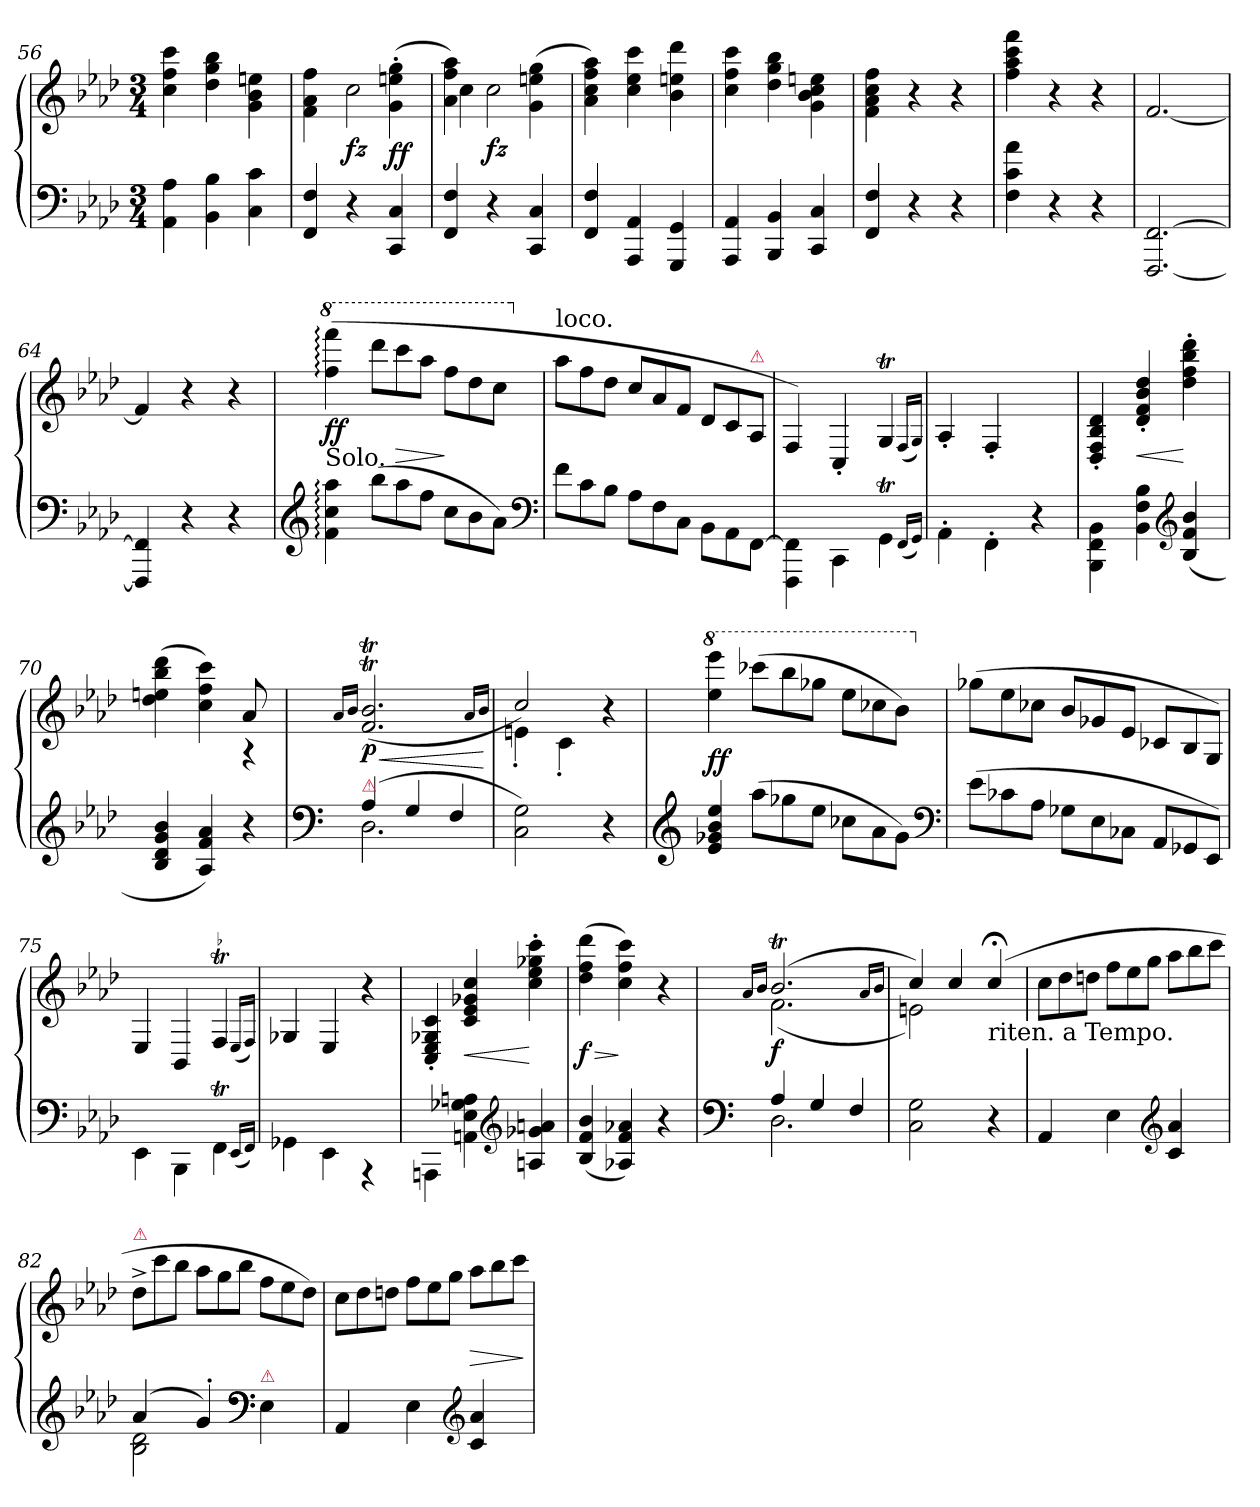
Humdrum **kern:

**kern	**kern	**dynam
*part1	*part1	*part1
*staff2	*staff1	*staff1/2
*clefF4	*clefG2	*
*k[b-e-a-d-]	*k[b-e-a-d-]	*
*M3/4	*M3/4	*
=56	=56	=56
4AA-! 4A-!	4cc! 4ff! 4ccc!	.
4BB-! 4B-!	4dd-! 4gg! 4bb-!	.
4C! 4c!	4g! 4b-! 4een!	.
=57	=57	=57
*	*^	*
4FF! 4F!	4f! 4a-! 4ff!	4ryy	.
4r	4rcccyy	2cc!	fz
4CC! 4C!	(>4g!'>\ 4een!'>\ 4gg!'>\	.	ff
=58	=58	=58	=58
4FF! 4F!	4a-!\ 4ff!\ 4aa-!\)	4cc!	.
4r	4ryy	2cc!	fz
4CC! 4C!	(4g!\ 4een!\ 4gg!\	.	.
*	*v	*v	*
=59	=59	=59
4FF! 4F!	4a-! 4cc! 4ff! 4aa-!)	.
4AAA-! 4AA-!	4cc! 4ee-! 4ccc!	.
4GGG! 4GG!	4b-! 4een! 4ddd-!	.
=60	=60	=60
4AAA-! 4AA-!	4cc! 4ff! 4ccc!	.
4BBB-! 4BB-!	4dd-! 4gg! 4bb-!	.
4CC! 4C!	4g! 4b-! 4cc! 4een!	.
=61	=61	=61
4FF! 4F!	4f! 4a-! 4cc! 4ff!	.
4r	4r	.
4r	4r	.
=62	=62	=62
4F! 4c! 4a-!	4ff! 4aa-! 4ccc! 4fff!	.
4r	4r	.
4r	4r	.
=63	=63	=63
[2.FFF/ [2.FF/	[2.f	.
=64	=64	=64
4FFF]/ 4FF]/	4f]	.
4r	4r	.
4r	4r	.
=65	=65	=65
*clefG2	*	*
*	*8va	*
!LO:TX:a:t=Solo.	!	!
4f: 4cc: 4aa-:	(>4fff: 4ffff:	ff
*Xtuplet	*Xtuplet	*
(>12bb-L	12dddd-L	.
12aa-	12cccc	>
12ffJ	12aaa-J	.
12ccL	12fffL	]
12b-	12ddd-	.
12a-J)	12cccJ	.
*clefF4	*	*
=66	=66	=66
*	*X8va	*
!	!LO:TX:a:t=loco.	!
12fL	12aa-L	.
12c	12ff	.
12B-J	12dd-J	.
12A-L	12ccL	.
12F	12a-	.
12CJ	12fJ	.
12BB-\L	12d-L	.
12AA-	12c	.
!	!LO:TX:a:color=crimson:t=⚠	!
[12FF\J	12A-/J	.
=67	=67	=67
4FFF\ 4FF]\	4F/)	.
4CC\	4C'>/	.
4GGt\	4Gt/	.
(16qqFFLL	(16qqF/LL	.
16qqGGJJ)	16qqG/JJ)	.
=68	=68	=68
4AA-'<\	4A-'>/	.
4FF'<\	4F'>/	.
4r	4ryy	.
=69	=69	=69
4BBB-\ 4FF\ 4BB-\	4D-'>/ 4F'>/ 4B-'>/ 4d-'>/	.
4BB- 4F 4B-	4d-'> 4f'> 4b-'> 4dd-'>	<
*clefG2	*	*
(>4B- 4f 4b-	4dd-'> 4ff'> 4bb-'> 4ddd-'>	[
=70	=70	=70
*	*^	*
4B- 4d- 4g 4b-	(4dd- 4een 4bb- 4ddd-	2ryy	.
4A- 4f 4a-)	4cc 4ff 4ccc)	.	.
!	!	!LO:N:vis=8	!
4r	4rA	4a-!/	.
*	*v	*v	*
=71	=71	=71
*clefF4	*	*
.	16qqa-/LL	.
.	16qqb-/JJ	.
*^	*	*
!LO:TX:a:color=crimson:t=⚠	!	!	!
(4A-	2.D-	(>2.fT 2.b-T	< p
4G	.	.	.
4F	.	.	.
*v	*v	*	*
.	16qqa-/LL	.
.	16qqb-/JJ	.
.	.	[
=72	=72	=72
*	*^	*
2C 2G)	2cc)	4en'>	.
.	.	4c'>	.
4r	4r	4ryy	.
*	*v	*v	*
=73	=73	=73
*clefG2	*	*
*	*8va	*
4e-/ 4g-X/ 4b-/ 4ee-/	4eee- 4eeee-	ff
(12aa-L	(12cccc-XL	.
12gg-X	12bbb-	.
12ee-J	12ggg-XJ	.
12cc-X\L	12eee-L	.
12a-	12ccc-X	.
12g-J)	12bb-J)	.
*clefF4	*	*
=74	=74	=74
*	*X8va	*
(12e-L	(12gg-XL	.
12c-X	12ee-	.
12A-J	12cc-XJ	.
12G-XL	12b-L	.
12E-	12g-X	.
12C-XJ	12e-J	.
12AA-L	12c-XL	.
12GG-X	12B-	.
12EE-J)	12GJ)	.
=75	=75	=75
4EE-\	4E-/	.
4BBB-\	4BB-/	.
!	!LO:TR:acc=-	!
4FFT\	4Ft/	.
(16qqEE-LL	(16qqE-/LL	.
16qqFFJJ)	16qqF/JJ)	.
=76	=76	=76
4GG-X\	4G-X/	.
4EE-\	4E-/	.
4rAAA	4r	.
=77	=77	=77
4AAAn\	4C'>/ 4E-'>/ 4G-X'>/ 4c'>/	.
4AAn 4E- 4G-X 4An	4c 4e- 4g-X 4cc	<
*clefG2	*	*
4An 4g-X 4an	4cc'> 4ee-'> 4gg-X'> 4ccc'>	[
=78	=78	=78
(4B- 4f 4b-	(4dd- 4ff 4ddd-	> f
4A-X 4f 4a-X)	4cc 4ff 4ccc)	]
4r	4r	.
=79	=79	=79
*clefF4	*	*
.	16qqa-/LL	.
.	16qqb-/JJ	.
*^	*^	*
4A-	2.D-	(2.b-T	(2.f	f
4G	.	.	.	.
4F	.	.	.	.
*v	*v	*	*	*
.	16qqa-/LL	.	.
.	16qqb-/JJ	.	.
=80	=80	=80	=80
2C 2G	4cc)	2en)	.
.	4cc	.	.
!	!LO:TX:b:t=riten. a Tempo.	!	!
4r	(>4cc;</	4ryy	.
=81	=81	=81	=81
!	!LO:TX:a:t=leggieremente.	!	!
*	*v	*v	*
4AA-	12ccL	.
.	12dd-	.
.	12ddnJ	.
4E-	12ffL	.
.	12ee-	.
.	12ggJ	.
*clefG2	*	*
4c 4a-	12aa-L	.
.	12bb-	.
.	12cccJ	.
=82	=82	=82
*^	*	*
!	!	!LO:TX:a:color=crimson:t=⚠	!
(4a-	2B- 2d-	12dd-^<L	.
.	.	12ccc	.
.	.	12bb-J	.
4g'<)	.	12aa-L	.
.	.	12gg	.
.	.	12bb-J	.
*clefF4	*	*	*
!LO:TX:a:color=crimson:t=⚠	!	!	!
4ryy	4E-	12ffL	.
.	.	12ee-	.
.	.	12dd-J)	.
*v	*v	*	*
=83	=83	=83
4AA-	12ccL	.
.	12dd-	.
.	12ddnJ	.
4E-	12ffL	.
.	12ee-	.
.	12ggJ	.
*clefG2	*	*
4c 4a-	12aa-L	>
.	12bb-	.
.	12cccJ	.
.	.	]
=	=	=
*-	*-	*-
